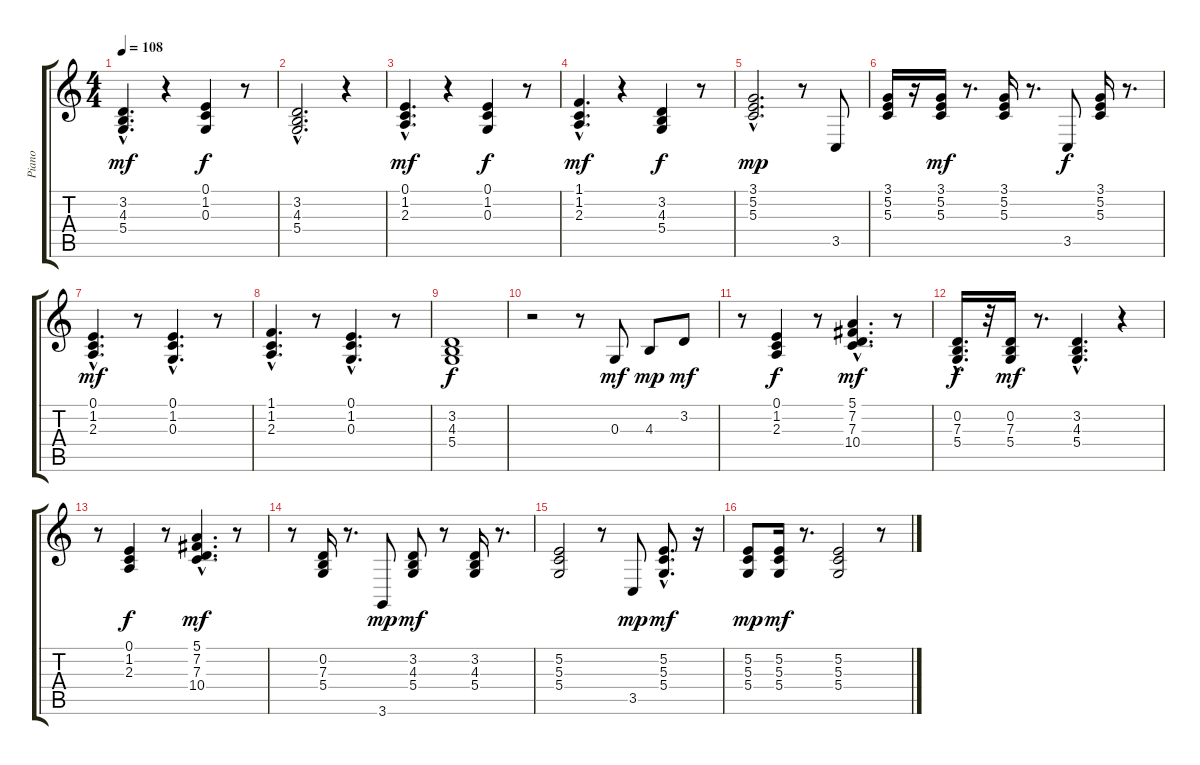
\track ("Piano" "Piano") {instrument acousticgrandpiano}
\staff {score tabs}
\tuning (E4 B3 G3 D3 A2 E2) {hide}
\ts (4 4)
\tempo 108
\clef g2
\ks c
(3.2{hac} 4.3{hac} 5.4{hac}).4{d dy mf} r.4 (0.1 1.2 0.3).4{dy f} r.8 |
(3.2{hac} 4.3{hac} 5.4{hac}).2{d} r.4 |
(0.1{hac} 1.2{hac} 2.3{hac}).4{d dy mf} r.4 (0.1 1.2 0.3).4{dy f} r.8 |
(1.1{hac} 1.2{hac} 2.3{hac}).4{d dy mf} r.4 (3.2 4.3 5.4).4{dy f} r.8 |
(3.1{hac} 5.2{hac} 5.3{hac}).2{d dy mp} r.8 3.5.8 |
(3.1 5.2 5.3).16 r.16 (3.1 5.2 5.3).16{dy mf} r.8{d} (3.1 5.2 5.3).16 r.8{d} 3.5.8{dy f} (3.1 5.2 5.3).16 r.8{d} |
(0.1{hac} 1.2{hac} 2.3{hac}).4{d dy mf} r.8 (0.1{hac} 1.2{hac} 0.3{hac}).4{d} r.8 |
(1.1{hac} 1.2{hac} 2.3{hac}).4{d} r.8 (0.1{hac} 1.2{hac} 0.3{hac}).4{d} r.8 |
(3.2 4.3 5.4).1{dy f} |
r.2 r.8 0.3.8{dy mf} 4.3.8{dy mp} 3.2.8{dy mf} |
r.8 (0.1 1.2 2.3).4{dy f} r.8 (5.1{hac} 7.2{hac} 7.3{hac} 10.4{hac}).4{d dy mf} r.8 |
(0.2{hac} 7.3{hac} 5.4{hac}).16{d dy f} r.32 (0.2 7.3 5.4).16{dy mf} r.8{d} (3.2{hac} 4.3{hac} 5.4{hac}).4{d} r.4 |
r.8 (0.1 1.2 2.3).4{dy f} r.8 (5.1{hac} 7.2{hac} 7.3{hac} 10.4{hac}).4{d dy mf} r.8 |
r.8 (0.2 7.3 5.4).16 r.8{d} 3.6.8{dy mp} (3.2 4.3 5.4).8{dy mf} r.8 (3.2 4.3 5.4).16 r.8{d} |
(5.2 5.3 5.4).2 r.8 3.5.8{dy mp} (5.2{hac} 5.3{hac} 5.4{hac}).8{d dy mf} r.16 |
(5.2 5.3 5.4).8{dy mp} (5.2 5.3 5.4).16{dy mf} r.8{d} (5.2 5.3 5.4).2 r.8
